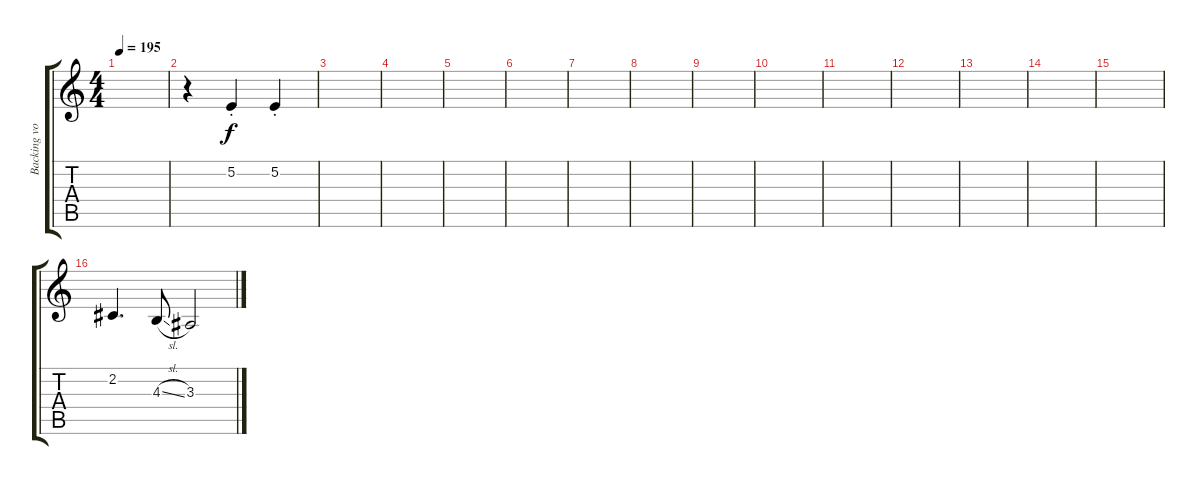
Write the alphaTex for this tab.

\track ("Backing vocals" "Backing vo") {instrument lead6voice}
\staff {score tabs}
\tuning (E4 B3 G3 D3 A2 E2) {hide}
\ts (4 4)
\tempo 195
\clef g2
\ks c
|
r.4 5.2{st}.4 5.2{st}.4 |
|
|
|
|
|
|
|
|
|
|
|
|
|
2.2.4{d} 4.3{sl}.8 3.3.2
